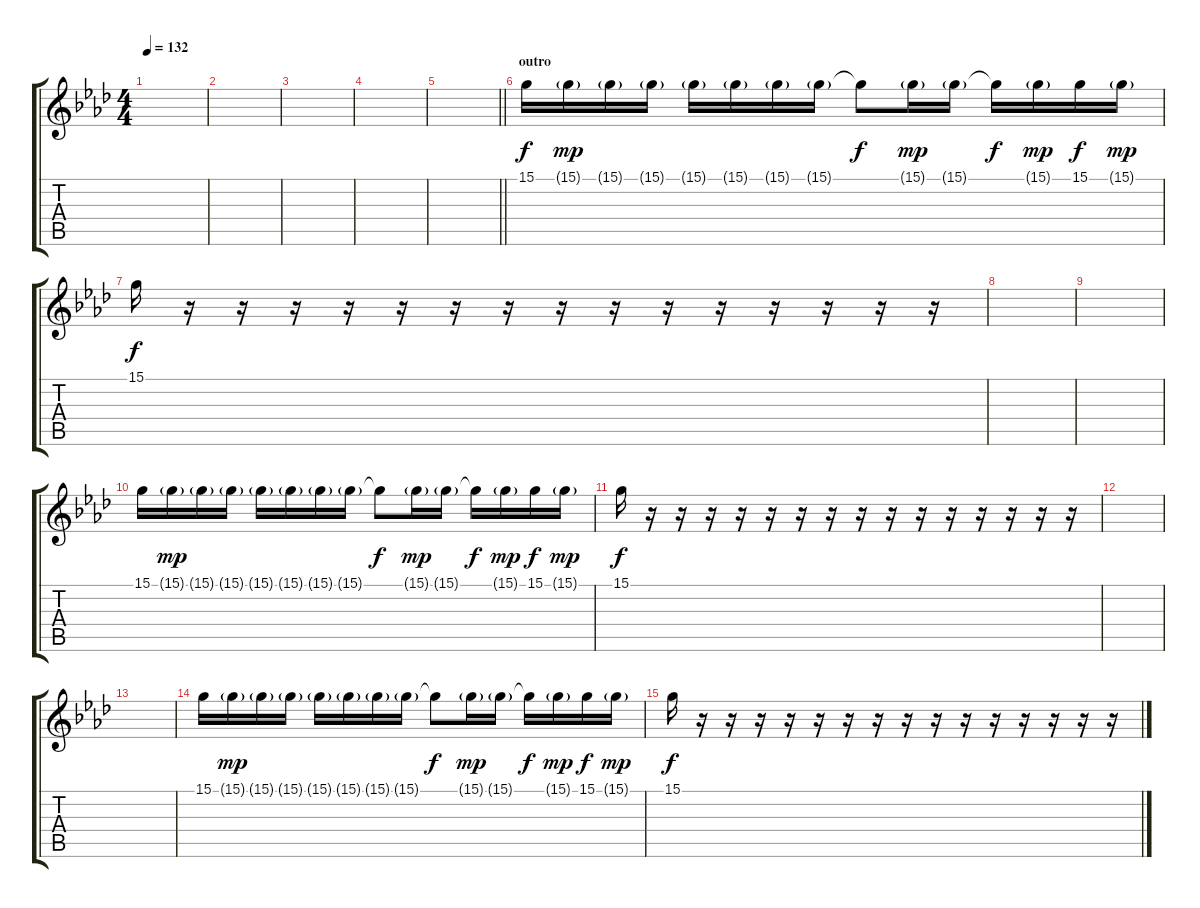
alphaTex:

\track "" {instrument electricpiano1}
\staff {score tabs}
\tuning (E4 B3 G3 D3 A2 D2) {hide}
\ts (4 4)
\tempo 132
\clef g2
\ks fminor
|
|
|
|
\barLineRight lightlight
|
\section ("" "outro")
15.1.16 15.1{g}.16{dy mp} 15.1{g}.16 15.1{g}.16 15.1{g}.16 15.1{g}.16 15.1{g}.16 15.1{g}.16 15.1{t}.8{dy f} 15.1{g}.16{dy mp} 15.1{g}.16 15.1{t}.16{dy f} 15.1{g}.16{dy mp} 15.1.16{dy f} 15.1{g}.16{dy mp} |
15.1.16{dy f} r.16 r.16 r.16 r.16 r.16 r.16 r.16 r.16 r.16 r.16 r.16 r.16 r.16 r.16 r.16 |
|
|
15.1.16 15.1{g}.16{dy mp} 15.1{g}.16 15.1{g}.16 15.1{g}.16 15.1{g}.16 15.1{g}.16 15.1{g}.16 15.1{t}.8{dy f} 15.1{g}.16{dy mp} 15.1{g}.16 15.1{t}.16{dy f} 15.1{g}.16{dy mp} 15.1.16{dy f} 15.1{g}.16{dy mp} |
15.1.16{dy f} r.16 r.16 r.16 r.16 r.16 r.16 r.16 r.16 r.16 r.16 r.16 r.16 r.16 r.16 r.16 |
|
|
15.1.16 15.1{g}.16{dy mp} 15.1{g}.16 15.1{g}.16 15.1{g}.16 15.1{g}.16 15.1{g}.16 15.1{g}.16 15.1{t}.8{dy f} 15.1{g}.16{dy mp} 15.1{g}.16 15.1{t}.16{dy f} 15.1{g}.16{dy mp} 15.1.16{dy f} 15.1{g}.16{dy mp} |
15.1.16{dy f} r.16 r.16 r.16 r.16 r.16 r.16 r.16 r.16 r.16 r.16 r.16 r.16 r.16 r.16 r.16
